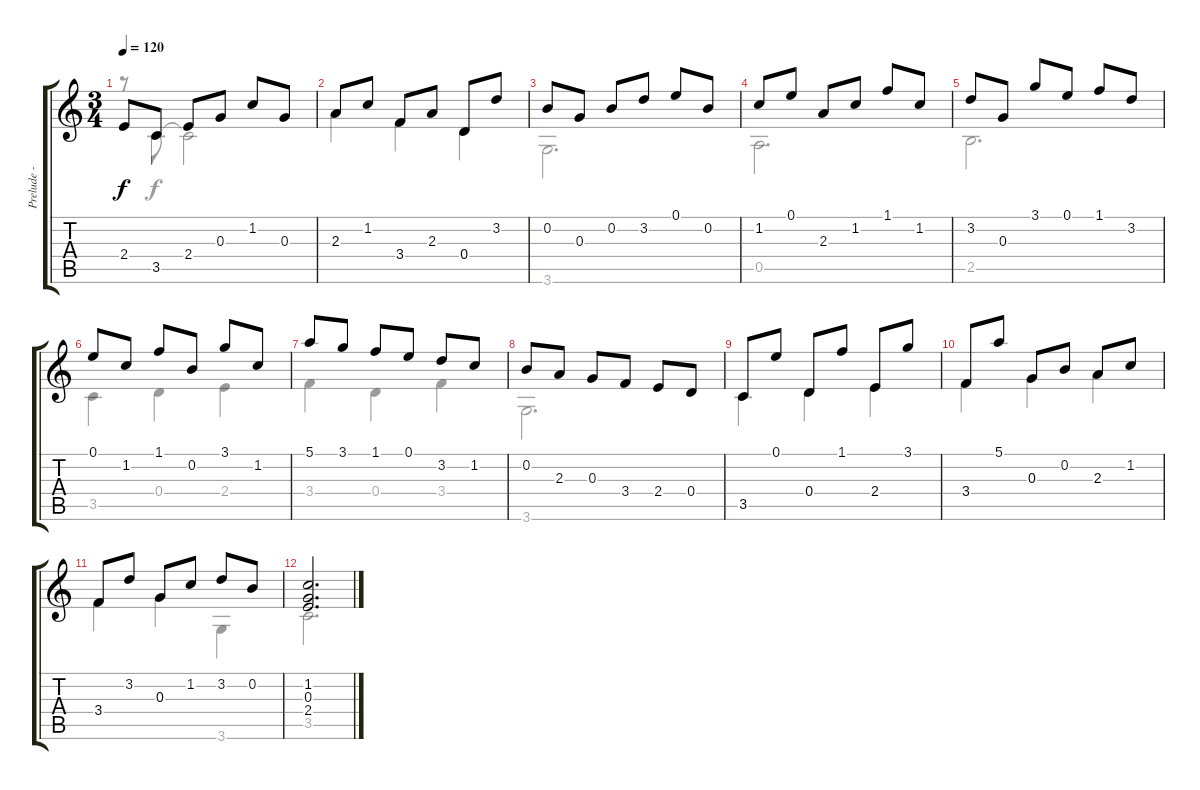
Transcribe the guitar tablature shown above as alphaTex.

\track ("Prelude - G E O R G E   F R E D E R I C " "Prelude - ") {instrument acousticguitarnylon}
\staff {score tabs}
\tuning (E4 B3 G3 D3 A2 E2) {hide}
\voice
\ts (3 4)
\tempo 120
\clef g2
\ks c
2.4.8{dy f} 3.5.8 2.4.8 0.3.8 1.2.8 0.3.8 |
2.3.8 1.2.8 3.4.8 2.3.8 0.4.8 3.2.8 |
0.2.8 0.3.8 0.2.8 3.2.8 0.1.8 0.2.8 |
1.2.8 0.1.8 2.3.8 1.2.8 1.1.8 1.2.8 |
3.2.8 0.3.8 3.1.8 0.1.8 1.1.8 3.2.8 |
0.1.8 1.2.8 1.1.8 0.2.8 3.1.8 1.2.8 |
5.1.8 3.1.8 1.1.8 0.1.8 3.2.8 1.2.8 |
0.2.8 2.3.8 0.3.8 3.4.8 2.4.8 0.4.8 |
3.5.8 0.1.8 0.4.8 1.1.8 2.4.8 3.1.8 |
3.4.8 5.1.8 0.3.8 0.2.8 2.3.8 1.2.8 |
3.4.8 3.2.8 0.3.8 1.2.8 3.2.8 0.2.8 |
(1.2 0.3 2.4).2{d}
\voice
\clef g2
\ottava regular
\simile none
\ks c
r.8{dy f} 3.5.8 3.5{t}.2 |
2.3.4 3.4.4 0.4.4 |
3.6.2{d} |
0.5.2{d} |
2.5.2{d} |
3.5.4 0.4.4 2.4.4 |
3.4.4 0.4.4 3.4.4 |
3.6.2{d} |
3.5.4 0.4.4 2.4.4 |
3.4.4 0.3.4 2.3.4 |
3.4.4 0.3.4 3.6.4 |
3.5.2{d}
